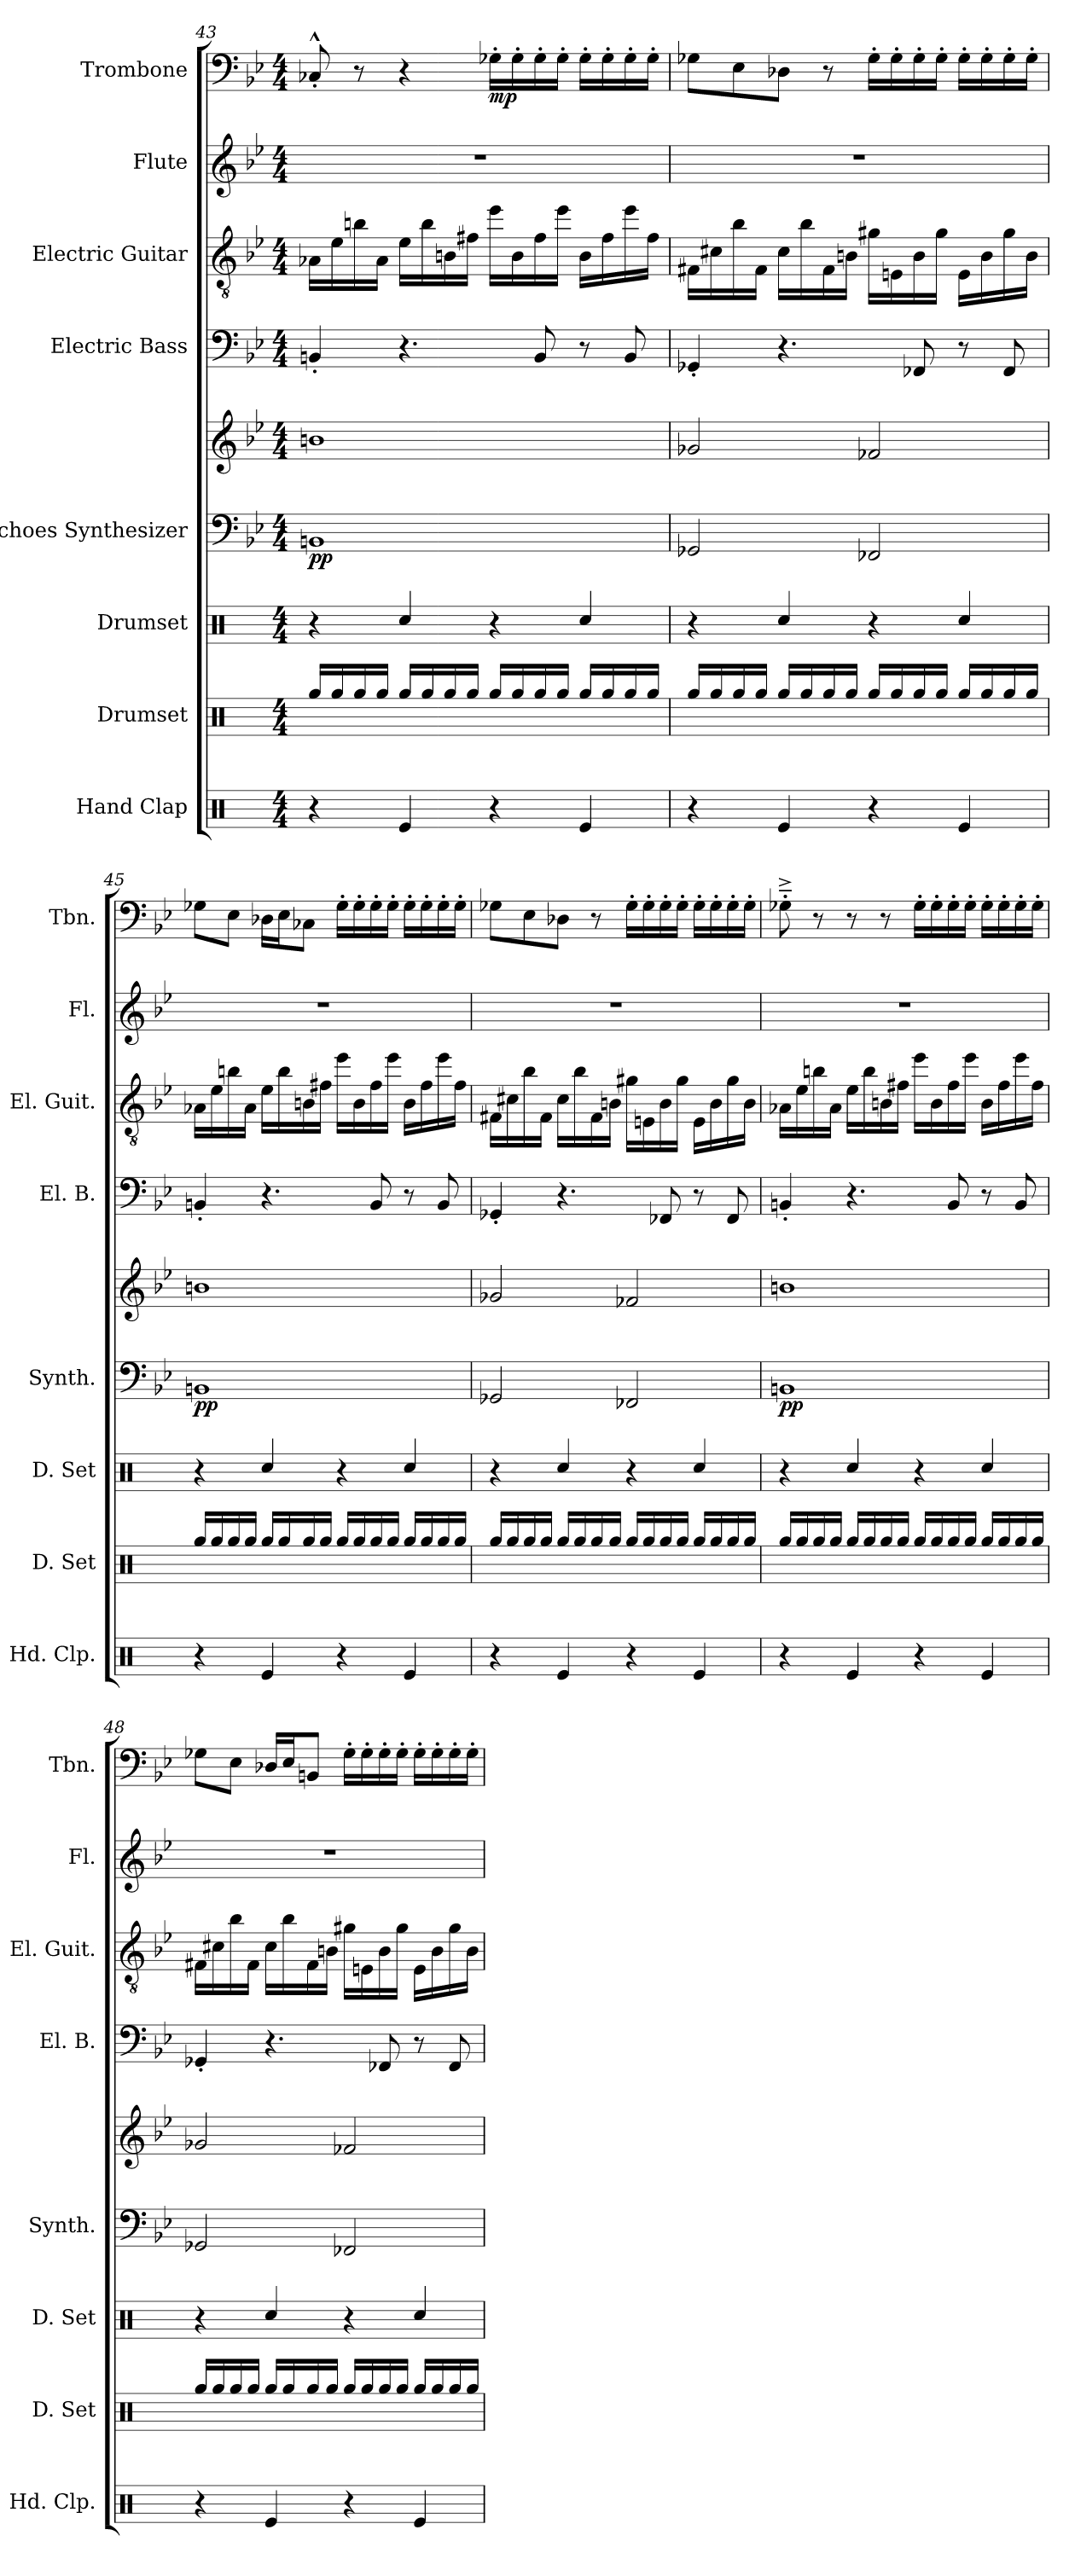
**kern	**kern	**kern	**kern	**kern	**dynam	**kern	**kern	**kern	**kern	**dynam
*part8	*part7	*part6	*part5	*part5	*part5	*part4	*part3	*part2	*part1	*part1
*staff9	*staff8	*staff7	*staff6	*staff5	*staff5/6	*staff4	*staff3	*staff2	*staff1	*staff1
*I"Hand Clap	*I"Drumset	*I"Drumset	*I"Echoes Synthesizer	*	*	*I"Electric Bass	*I"Electric Guitar	*I"Flute	*I"Trombone	*
*I'Hd. Clp.	*I'D. Set	*I'D. Set	*I'Synth.	*	*	*I'El. B.	*I'El. Guit.	*I'Fl.	*I'Tbn.	*
*clefX	*clefX	*clefX	*clefF4	*clefG2	*	*clefF4	*clefGv2	*clefG2	*clefF4	*
*	*	*	*	*	*	*ITrd7c12	*	*	*	*
*k[]	*k[]	*k[]	*k[b-e-]	*k[b-e-]	*	*k[b-e-]	*k[b-e-]	*k[b-e-]	*k[b-e-]	*
*M4/4	*M4/4	*M4/4	*M4/4	*M4/4	*	*M4/4	*M4/4	*M4/4	*M4/4	*
=43	=43	=43	=43	=43	=43	=43	=43	=43	=43	=43
!	!	!	!	!	!LO:DY:b=2	!	!	!	!	!
!	!	!	!	!	!LO:DY:n=1:b	!	!	!	!	!
4r	16Rgg/LL	4r	1BBn	1bn	p p	4BBBn'/	16A-X\LL	1r	8C-X'^^/	.
.	16Rgg/	.	.	.	.	.	16e-\	.	.	.
.	16Rgg/	.	.	.	.	.	16bn\	.	8r	.
.	16Rgg/JJ	.	.	.	.	.	16A-\JJ	.	.	.
4Re/	16Rgg/LL	4Rcc/	.	.	.	4.r	16e-\LL	.	4r	.
.	16Rgg/	.	.	.	.	.	16b\	.	.	.
.	16Rgg/	.	.	.	.	.	16Bn\	.	.	.
.	16Rgg/JJ	.	.	.	.	.	16f#X\JJ	.	.	.
!	!	!	!	!	!	!	!	!	!	!LO:DY:b
4r	16Rgg/LL	4r	.	.	.	.	16ee-\LL	.	16G-X'\LL	mp
.	16Rgg/	.	.	.	.	.	16B\	.	16G-'\	.
.	16Rgg/	.	.	.	.	8BBB/	16f#\	.	16G-'\	.
.	16Rgg/JJ	.	.	.	.	.	16ee-\JJ	.	16G-'\JJ	.
4Re/	16Rgg/LL	4Rcc/	.	.	.	8r	16B\LL	.	16G-'\LL	.
.	16Rgg/	.	.	.	.	.	16f#\	.	16G-'\	.
.	16Rgg/	.	.	.	.	8BBB/	16ee-\	.	16G-'\	.
.	16Rgg/JJ	.	.	.	.	.	16f#\JJ	.	16G-'\JJ	.
!!LO:PB:g=z
=44	=44	=44	=44	=44	=44	=44	=44	=44	=44	=44
4r	16Rgg/LL	4r	2GG-X/	2g-X/	.	4GGG-X'/	16F#X\LL	1r	8G-X\L	.
.	16Rgg/	.	.	.	.	.	16c#X\	.	.	.
.	16Rgg/	.	.	.	.	.	16b-\	.	8E-\	.
.	16Rgg/JJ	.	.	.	.	.	16F#\JJ	.	.	.
4Re/	16Rgg/LL	4Rcc/	.	.	.	4.r	16c#\LL	.	8D-X\J	.
.	16Rgg/	.	.	.	.	.	16b-\	.	.	.
.	16Rgg/	.	.	.	.	.	16F#\	.	8r	.
.	16Rgg/JJ	.	.	.	.	.	16Bn\JJ	.	.	.
4r	16Rgg/LL	4r	2FF-X/	2f-X/	.	.	16g#X\LL	.	16G-'\LL	.
.	16Rgg/	.	.	.	.	.	16En\	.	16G-'\	.
.	16Rgg/	.	.	.	.	8FFF-X/	16B\	.	16G-'\	.
.	16Rgg/JJ	.	.	.	.	.	16g#\JJ	.	16G-'\JJ	.
4Re/	16Rgg/LL	4Rcc/	.	.	.	8r	16E\LL	.	16G-'\LL	.
.	16Rgg/	.	.	.	.	.	16B\	.	16G-'\	.
.	16Rgg/	.	.	.	.	8FFF-/	16g#\	.	16G-'\	.
.	16Rgg/JJ	.	.	.	.	.	16B\JJ	.	16G-'\JJ	.
=45	=45	=45	=45	=45	=45	=45	=45	=45	=45	=45
!	!	!	!	!	!LO:DY:b=2	!	!	!	!	!
!	!	!	!	!	!LO:DY:n=1:b	!	!	!	!	!
4r	16Rgg/LL	4r	1BBn	1bn	p p	4BBBn'/	16A-X\LL	1r	8G-X\L	.
.	16Rgg/	.	.	.	.	.	16e-\	.	.	.
.	16Rgg/	.	.	.	.	.	16bn\	.	8E-\J	.
.	16Rgg/JJ	.	.	.	.	.	16A-\JJ	.	.	.
4Re/	16Rgg/LL	4Rcc/	.	.	.	4.r	16e-\LL	.	16D-X\LL	.
.	16Rgg/	.	.	.	.	.	16b\	.	16E-\J	.
.	16Rgg/	.	.	.	.	.	16Bn\	.	8C-X\J	.
.	16Rgg/JJ	.	.	.	.	.	16f#X\JJ	.	.	.
4r	16Rgg/LL	4r	.	.	.	.	16ee-\LL	.	16G-'\LL	.
.	16Rgg/	.	.	.	.	.	16B\	.	16G-'\	.
.	16Rgg/	.	.	.	.	8BBB/	16f#\	.	16G-'\	.
.	16Rgg/JJ	.	.	.	.	.	16ee-\JJ	.	16G-'\JJ	.
4Re/	16Rgg/LL	4Rcc/	.	.	.	8r	16B\LL	.	16G-'\LL	.
.	16Rgg/	.	.	.	.	.	16f#\	.	16G-'\	.
.	16Rgg/	.	.	.	.	8BBB/	16ee-\	.	16G-'\	.
.	16Rgg/JJ	.	.	.	.	.	16f#\JJ	.	16G-'\JJ	.
!!LO:PB:g=z
=46	=46	=46	=46	=46	=46	=46	=46	=46	=46	=46
4r	16Rgg/LL	4r	2GG-X/	2g-X/	.	4GGG-X'/	16F#X\LL	1r	8G-X\L	.
.	16Rgg/	.	.	.	.	.	16c#X\	.	.	.
.	16Rgg/	.	.	.	.	.	16b-\	.	8E-\	.
.	16Rgg/JJ	.	.	.	.	.	16F#\JJ	.	.	.
4Re/	16Rgg/LL	4Rcc/	.	.	.	4.r	16c#\LL	.	8D-X\J	.
.	16Rgg/	.	.	.	.	.	16b-\	.	.	.
.	16Rgg/	.	.	.	.	.	16F#\	.	8r	.
.	16Rgg/JJ	.	.	.	.	.	16Bn\JJ	.	.	.
4r	16Rgg/LL	4r	2FF-X/	2f-X/	.	.	16g#X\LL	.	16G-'\LL	.
.	16Rgg/	.	.	.	.	.	16En\	.	16G-'\	.
.	16Rgg/	.	.	.	.	8FFF-X/	16B\	.	16G-'\	.
.	16Rgg/JJ	.	.	.	.	.	16g#\JJ	.	16G-'\JJ	.
4Re/	16Rgg/LL	4Rcc/	.	.	.	8r	16E\LL	.	16G-'\LL	.
.	16Rgg/	.	.	.	.	.	16B\	.	16G-'\	.
.	16Rgg/	.	.	.	.	8FFF-/	16g#\	.	16G-'\	.
.	16Rgg/JJ	.	.	.	.	.	16B\JJ	.	16G-'\JJ	.
=47	=47	=47	=47	=47	=47	=47	=47	=47	=47	=47
!	!	!	!	!	!LO:DY:b=2	!	!	!	!	!
!	!	!	!	!	!LO:DY:n=1:b	!	!	!	!	!
4r	16Rgg/LL	4r	1BBn	1bn	p p	4BBBn'/	16A-X\LL	1r	8G-X~'^\	.
.	16Rgg/	.	.	.	.	.	16e-\	.	.	.
.	16Rgg/	.	.	.	.	.	16bn\	.	8r	.
.	16Rgg/JJ	.	.	.	.	.	16A-\JJ	.	.	.
4Re/	16Rgg/LL	4Rcc/	.	.	.	4.r	16e-\LL	.	8r	.
.	16Rgg/	.	.	.	.	.	16b\	.	.	.
.	16Rgg/	.	.	.	.	.	16Bn\	.	8r	.
.	16Rgg/JJ	.	.	.	.	.	16f#X\JJ	.	.	.
4r	16Rgg/LL	4r	.	.	.	.	16ee-\LL	.	16G-'\LL	.
.	16Rgg/	.	.	.	.	.	16B\	.	16G-'\	.
.	16Rgg/	.	.	.	.	8BBB/	16f#\	.	16G-'\	.
.	16Rgg/JJ	.	.	.	.	.	16ee-\JJ	.	16G-'\JJ	.
4Re/	16Rgg/LL	4Rcc/	.	.	.	8r	16B\LL	.	16G-'\LL	.
.	16Rgg/	.	.	.	.	.	16f#\	.	16G-'\	.
.	16Rgg/	.	.	.	.	8BBB/	16ee-\	.	16G-'\	.
.	16Rgg/JJ	.	.	.	.	.	16f#\JJ	.	16G-'\JJ	.
!!LO:PB:g=z
=48	=48	=48	=48	=48	=48	=48	=48	=48	=48	=48
4r	16Rgg/LL	4r	2GG-X/	2g-X/	.	4GGG-X'/	16F#X\LL	1r	8G-X\L	.
.	16Rgg/	.	.	.	.	.	16c#X\	.	.	.
.	16Rgg/	.	.	.	.	.	16b-\	.	8E-\J	.
.	16Rgg/JJ	.	.	.	.	.	16F#\JJ	.	.	.
4Re/	16Rgg/LL	4Rcc/	.	.	.	4.r	16c#\LL	.	16D-X/LL	.
.	16Rgg/	.	.	.	.	.	16b-\	.	16E-/J	.
.	16Rgg/	.	.	.	.	.	16F#\	.	8BBn/J	.
.	16Rgg/JJ	.	.	.	.	.	16Bn\JJ	.	.	.
4r	16Rgg/LL	4r	2FF-X/	2f-X/	.	.	16g#X\LL	.	16G-'\LL	.
.	16Rgg/	.	.	.	.	.	16En\	.	16G-'\	.
.	16Rgg/	.	.	.	.	8FFF-X/	16B\	.	16G-'\	.
.	16Rgg/JJ	.	.	.	.	.	16g#\JJ	.	16G-'\JJ	.
4Re/	16Rgg/LL	4Rcc/	.	.	.	8r	16E\LL	.	16G-'\LL	.
.	16Rgg/	.	.	.	.	.	16B\	.	16G-'\	.
.	16Rgg/	.	.	.	.	8FFF-/	16g#\	.	16G-'\	.
.	16Rgg/JJ	.	.	.	.	.	16B\JJ	.	16G-'\JJ	.
=	=	=	=	=	=	=	=	=	=	=
*-	*-	*-	*-	*-	*-	*-	*-	*-	*-	*-
